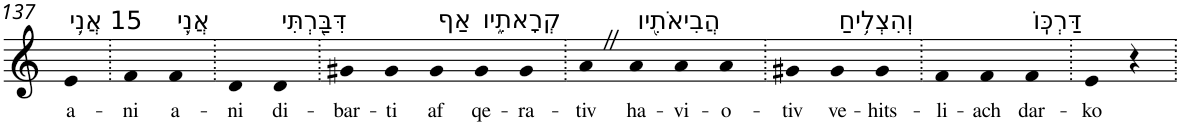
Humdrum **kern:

**kern	**text
*part1	*part1
*staff1	*staff1
*I"Piano	*
*I'Pno	*
!!LO:PB:g=z
*clefG2	*
*k[]	*
=137	=137
!LO:TX:a:t=15 אֲנִ֥י	!
!	!LO:LY:b
4e	a-
=138.	=138.
!	!LO:LY:b
4f	-ni
!LO:TX:a:t=אֲנִ֛י	!
!	!LO:LY:b
4f	a-
=139.	=139.
!	!LO:LY:b
4d	-ni
!LO:TX:a:t=דִּבַּ֖רְתִּי	!
!	!LO:LY:b
4d	di-
=140.	=140.
!	!LO:LY:b
4g#X	-bar-
!	!LO:LY:b
4g#	-ti
!LO:TX:a:t=אַף	!
!	!LO:LY:b
4g#	af
!LO:TX:a:t=קְרָאתִ֑יו	!
!	!LO:LY:b
4g#	qe-
!	!LO:LY:b
4g#	-ra-
=141.	=141.
!	!LO:LY:b
4aZ	-tiv
!LO:TX:a:t=הֲבִיאֹתִ֖יו	!
!	!LO:LY:b
4a	ha-
!	!LO:LY:b
4a	-vi-
!	!LO:LY:b
4a	-o-
=142.	=142.
!	!LO:LY:b
4g#X	-tiv
!LO:TX:a:t=וְהִצְלִ֥יחַ	!
!	!LO:LY:b
4g#	ve-
!	!LO:LY:b
4g#	-hits-
=143.	=143.
!	!LO:LY:b
4f	-li-
!	!LO:LY:b
4f	-ach
!LO:TX:a:t=דַּרְכּֽוֹ	!
!	!LO:LY:b
4f	dar-
=144.	=144.
!	!LO:LY:b
4e	-ko
4r	.
=.	=.
*-	*-
